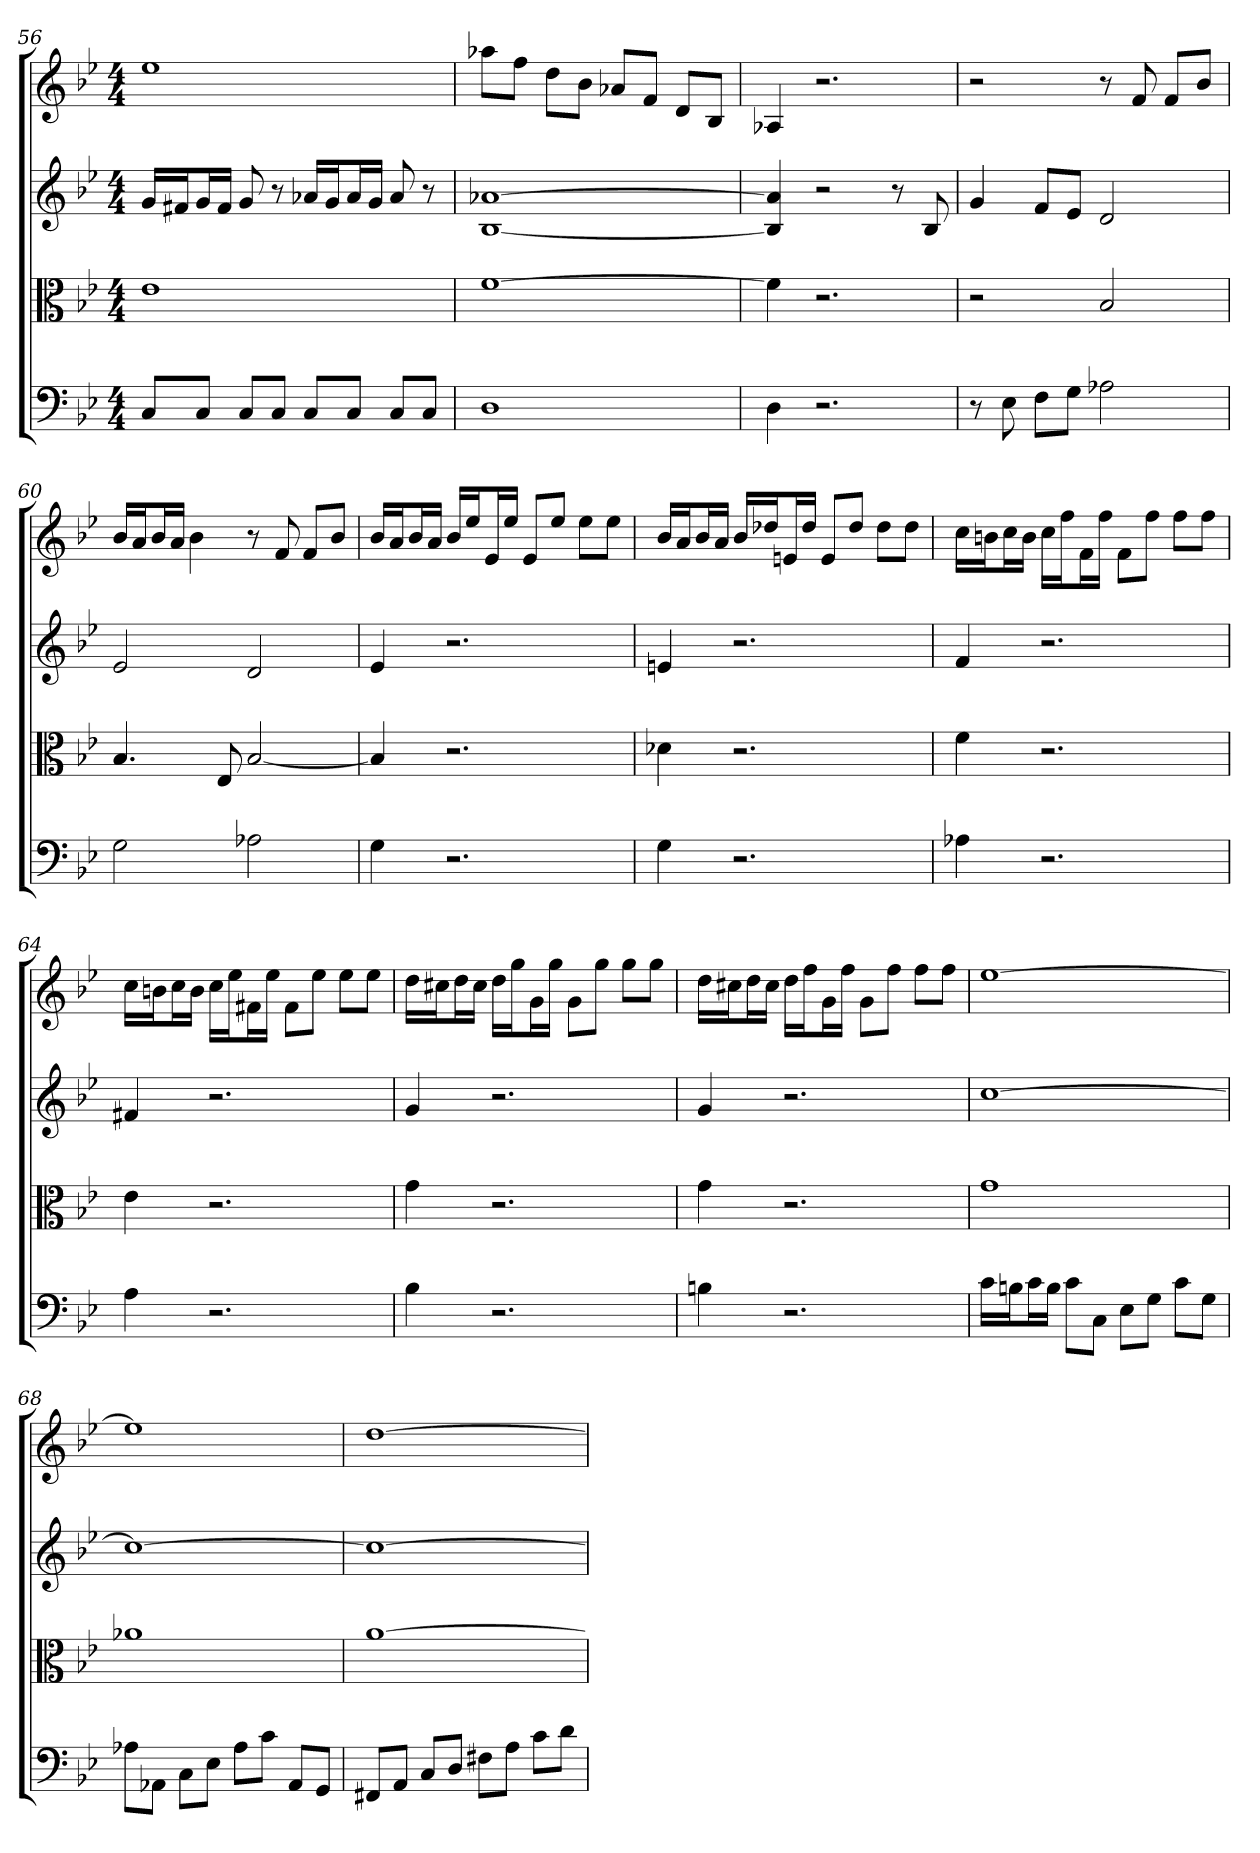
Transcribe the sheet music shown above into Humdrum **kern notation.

**kern	**kern	**kern	**kern
*part4	*part3	*part2	*part1
*staff4	*staff3	*staff2	*staff1
*clefF4	*clefC3	*	*
*k[b-e-]	*k[b-e-]	*k[b-e-]	*k[b-e-]
*g:	*g:	*g:	*g:
*M4/4	*M4/4	*M4/4	*M4/4
=56	=56	=56	=56
8C/L	1e-	16gLL	1ee-
.	.	16f#XJ	.
8C/J	.	16gL	.
.	.	16f#JJ	.
8C/L	.	8g	.
8C/J	.	8r	.
8C/L	.	16a-XLL	.
.	.	16gJ	.
8C/J	.	16a-L	.
.	.	16gJJ	.
8C/L	.	8a-	.
8C/J	.	8r	.
=57	=57	=57	=57
1D	[1f	[1B- [1a-X	8aa-XL
.	.	.	8ffJ
.	.	.	8ddL
.	.	.	8b-J
.	.	.	8a-XL
.	.	.	8fJ
.	.	.	8dL
.	.	.	8B-J
=58	=58	=58	=58
4D	4f]	4B-] 4a-]	4A-X
2.r	2.r	2r	2.r
.	.	8r	.
.	.	8B-	.
=59	=59	=59	=59
8r	2r	4g	2r
8E-	.	.	.
8F\L	.	8fL	.
8G\J	.	8e-J	.
2A-X	2B-	2d	8r
.	.	.	8f
.	.	.	8fL
.	.	.	8b-J
=60	=60	=60	=60
2G	4.B-	2e-	16b-LL
.	.	.	16aJ
.	.	.	16b-L
.	.	.	16aJJ
.	.	.	4b-
.	8E-	.	.
2A-X	[2B-	2d	8r
.	.	.	8f
.	.	.	8fL
.	.	.	8b-J
=61	=61	=61	=61
4G	4B-]	4e-	16b-LL
.	.	.	16aJ
.	.	.	16b-L
.	.	.	16aJJ
2.r	2.r	2.r	16b-LL
.	.	.	16ee-J
.	.	.	16e-L
.	.	.	16ee-JJ
.	.	.	8e-L
.	.	.	8ee-J
.	.	.	8ee-L
.	.	.	8ee-J
=62	=62	=62	=62
4G	4d-X	4en	16b-LL
.	.	.	16aJ
.	.	.	16b-L
.	.	.	16aJJ
2.r	2.r	2.r	16b-LL
.	.	.	16dd-XJ
.	.	.	16enL
.	.	.	16dd-JJ
.	.	.	8eL
.	.	.	8dd-J
.	.	.	8dd-L
.	.	.	8dd-J
=63	=63	=63	=63
4A-X	4f	4f	16ccLL
.	.	.	16bnJ
.	.	.	16ccL
.	.	.	16bJJ
2.r	2.r	2.r	16ccLL
.	.	.	16ffJ
.	.	.	16fL
.	.	.	16ffJJ
.	.	.	8fL
.	.	.	8ffJ
.	.	.	8ffL
.	.	.	8ffJ
=64	=64	=64	=64
4A	4e-	4f#X	16ccLL
.	.	.	16bnJ
.	.	.	16ccL
.	.	.	16bJJ
2.r	2.r	2.r	16ccLL
.	.	.	16ee-J
.	.	.	16f#XL
.	.	.	16ee-JJ
.	.	.	8f#L
.	.	.	8ee-J
.	.	.	8ee-L
.	.	.	8ee-J
=65	=65	=65	=65
4B-	4g	4g	16ddLL
.	.	.	16cc#XJ
.	.	.	16ddL
.	.	.	16cc#JJ
2.r	2.r	2.r	16ddLL
.	.	.	16ggJ
.	.	.	16gL
.	.	.	16ggJJ
.	.	.	8gL
.	.	.	8ggJ
.	.	.	8ggL
.	.	.	8ggJ
=66	=66	=66	=66
4Bn	4g	4g	16ddLL
.	.	.	16cc#XJ
.	.	.	16ddL
.	.	.	16cc#JJ
2.r	2.r	2.r	16ddLL
.	.	.	16ffJ
.	.	.	16gL
.	.	.	16ffJJ
.	.	.	8gL
.	.	.	8ffJ
.	.	.	8ffL
.	.	.	8ffJ
=67	=67	=67	=67
16c\LL	1g	[1cc	[1ee-
16Bn\J	.	.	.
16c\L	.	.	.
16B\JJ	.	.	.
8c\L	.	.	.
8C\J	.	.	.
8E-\L	.	.	.
8G\J	.	.	.
8c\L	.	.	.
8G\J	.	.	.
=68	=68	=68	=68
8A-X\L	1a-X	1cc_	1ee-]
8AA-X\J	.	.	.
8C\L	.	.	.
8E-\J	.	.	.
8A-\L	.	.	.
8c\J	.	.	.
8AA-/L	.	.	.
8GG/J	.	.	.
=69	=69	=69	=69
8FF#X/L	[1a	1cc_	[1dd
8AA/J	.	.	.
8C/L	.	.	.
8D/J	.	.	.
8F#X\L	.	.	.
8A\J	.	.	.
8c\L	.	.	.
8d\J	.	.	.
=	=	=	=
*-	*-	*-	*-
